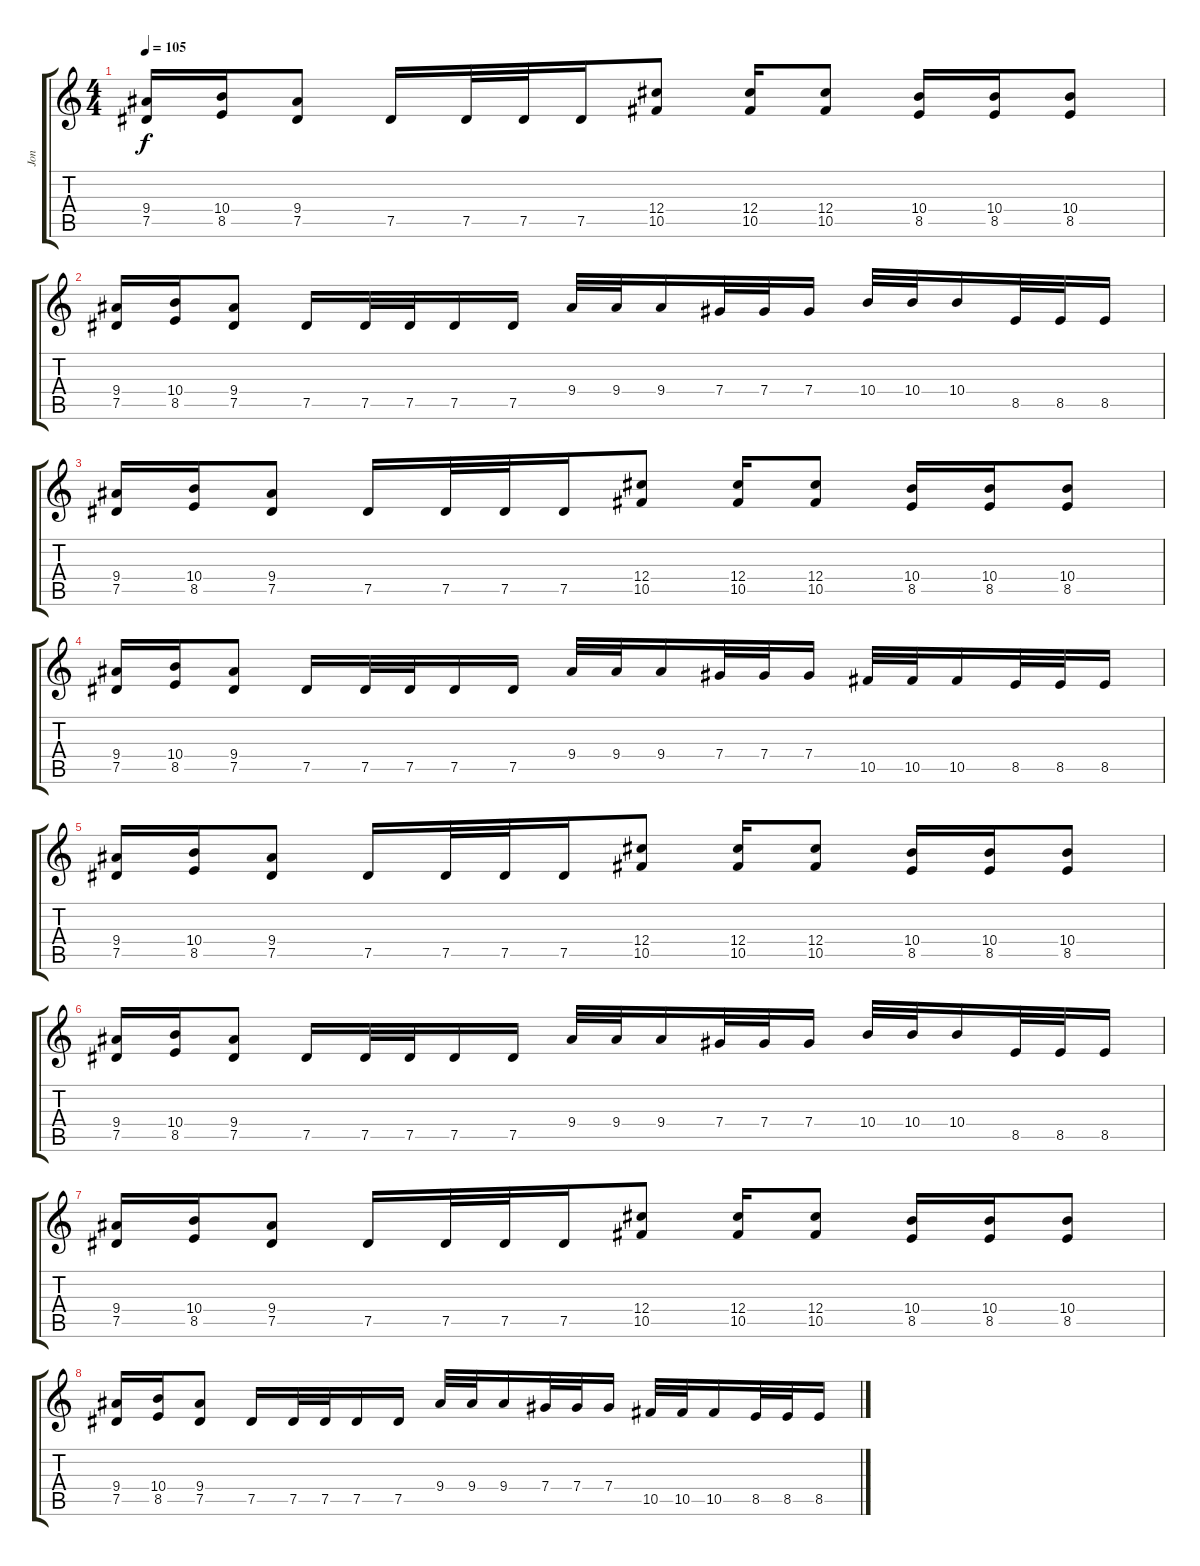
\track ("Jon" "Jon") {instrument distortionguitar}
\staff {score tabs}
\tuning (Eb4 Bb3 Gb3 Db3 Ab2 Eb2) {hide}
\ts (4 4)
\tempo 105
\clef g2
\ks c
(9.4 7.5).16{dy f} (10.4 8.5).16 (9.4 7.5).8 7.5.16 7.5.32 7.5.32 7.5.16 (12.4 10.5).8 (12.4 10.5).16 (12.4 10.5).8 (10.4 8.5).16 (10.4 8.5).16 (10.4 8.5).8 |
(9.4 7.5).16 (10.4 8.5).16 (9.4 7.5).8 7.5.16 7.5.32 7.5.32 7.5.16 7.5.16 9.4.32 9.4.32 9.4.16 7.4.32 7.4.32 7.4.16 10.4.32 10.4.32 10.4.16 8.5.32 8.5.32 8.5.16 |
(9.4 7.5).16 (10.4 8.5).16 (9.4 7.5).8 7.5.16 7.5.32 7.5.32 7.5.16 (12.4 10.5).8 (12.4 10.5).16 (12.4 10.5).8 (10.4 8.5).16 (10.4 8.5).16 (10.4 8.5).8 |
(9.4 7.5).16 (10.4 8.5).16 (9.4 7.5).8 7.5.16 7.5.32 7.5.32 7.5.16 7.5.16 9.4.32 9.4.32 9.4.16 7.4.32 7.4.32 7.4.16 10.5.32 10.5.32 10.5.16 8.5.32 8.5.32 8.5.16 |
(9.4 7.5).16 (10.4 8.5).16 (9.4 7.5).8 7.5.16 7.5.32 7.5.32 7.5.16 (12.4 10.5).8 (12.4 10.5).16 (12.4 10.5).8 (10.4 8.5).16 (10.4 8.5).16 (10.4 8.5).8 |
(9.4 7.5).16 (10.4 8.5).16 (9.4 7.5).8 7.5.16 7.5.32 7.5.32 7.5.16 7.5.16 9.4.32 9.4.32 9.4.16 7.4.32 7.4.32 7.4.16 10.4.32 10.4.32 10.4.16 8.5.32 8.5.32 8.5.16 |
(9.4 7.5).16 (10.4 8.5).16 (9.4 7.5).8 7.5.16 7.5.32 7.5.32 7.5.16 (12.4 10.5).8 (12.4 10.5).16 (12.4 10.5).8 (10.4 8.5).16 (10.4 8.5).16 (10.4 8.5).8 |
(9.4 7.5).16 (10.4 8.5).16 (9.4 7.5).8 7.5.16 7.5.32 7.5.32 7.5.16 7.5.16 9.4.32 9.4.32 9.4.16 7.4.32 7.4.32 7.4.16 10.5.32 10.5.32 10.5.16 8.5.32 8.5.32 8.5.16
